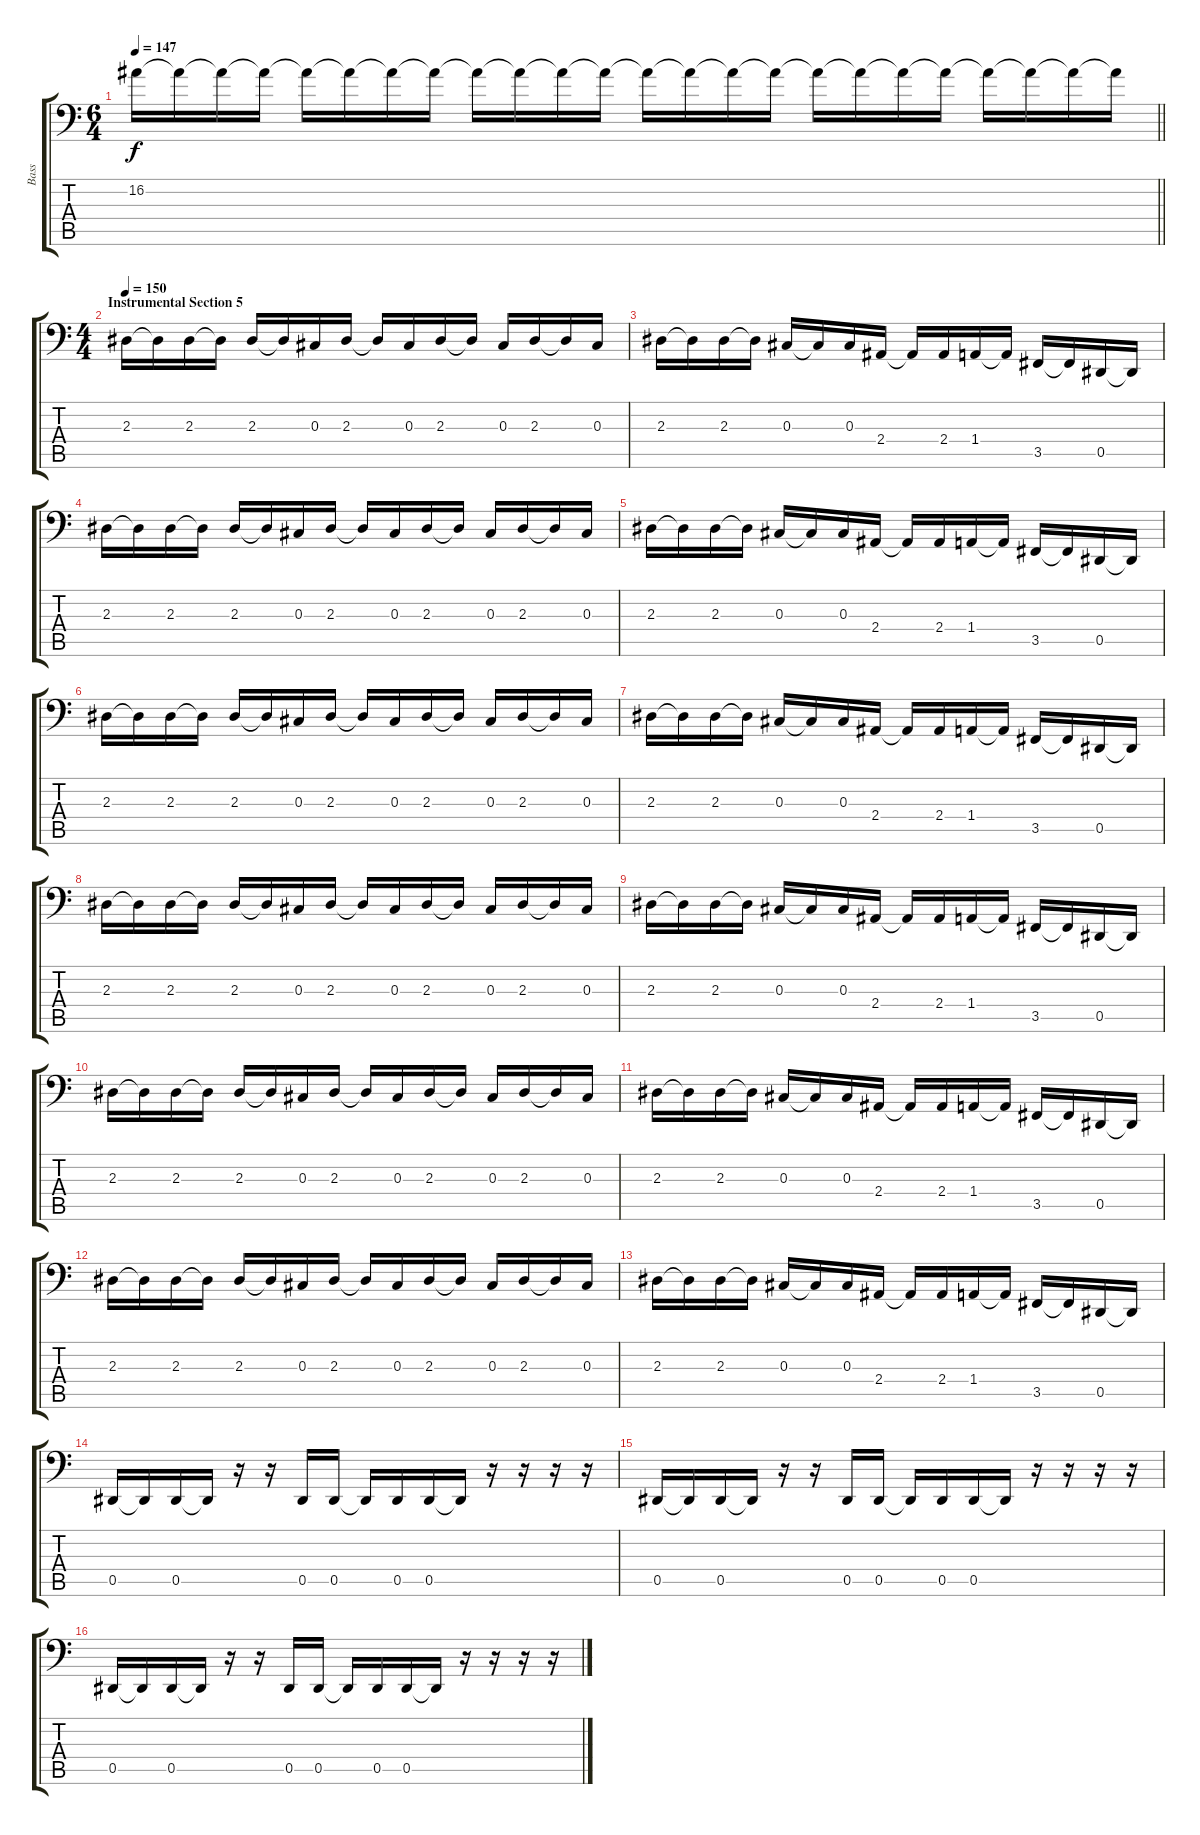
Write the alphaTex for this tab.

\track ("Bass" "Bass") {instrument electricbassfinger}
\staff {score tabs}
\tuning (B2 Gb2 Db2 Ab1 Eb1 Bb0) {hide}
\ts (6 4)
\tempo 147
\clef f4
\barLineRight lightlight
\ks c
16.2{t}.16{dy f} 16.2{t}.16 16.2{t}.16 16.2{t}.16 16.2{t}.16 16.2{t}.16 16.2{t}.16 16.2{t}.16 16.2{t}.16 16.2{t}.16 16.2{t}.16 16.2{t}.16 16.2{t}.16 16.2{t}.16 16.2{t}.16 16.2{t}.16 16.2{t}.16 16.2{t}.16 16.2{t}.16 16.2{t}.16 16.2{t}.16 16.2{t}.16 16.2{t}.16 16.2{t}.16 |
\ts (4 4)
\section ("" "Instrumental Section 5")
\tempo 150
2.3.16 2.3{t}.16 2.3.16 2.3{t}.16 2.3.16 2.3{t}.16 0.3.16 2.3.16 2.3{t}.16 0.3.16 2.3.16 2.3{t}.16 0.3.16 2.3.16 2.3{t}.16 0.3.16 |
2.3.16 2.3{t}.16 2.3.16 2.3{t}.16 0.3.16 0.3{t}.16 0.3.16 2.4.16 2.4{t}.16 2.4.16 1.4.16 1.4{t}.16 3.5.16 3.5{t}.16 0.5.16 0.5{t}.16 |
2.3.16 2.3{t}.16 2.3.16 2.3{t}.16 2.3.16 2.3{t}.16 0.3.16 2.3.16 2.3{t}.16 0.3.16 2.3.16 2.3{t}.16 0.3.16 2.3.16 2.3{t}.16 0.3.16 |
2.3.16 2.3{t}.16 2.3.16 2.3{t}.16 0.3.16 0.3{t}.16 0.3.16 2.4.16 2.4{t}.16 2.4.16 1.4.16 1.4{t}.16 3.5.16 3.5{t}.16 0.5.16 0.5{t}.16 |
2.3.16 2.3{t}.16 2.3.16 2.3{t}.16 2.3.16 2.3{t}.16 0.3.16 2.3.16 2.3{t}.16 0.3.16 2.3.16 2.3{t}.16 0.3.16 2.3.16 2.3{t}.16 0.3.16 |
2.3.16 2.3{t}.16 2.3.16 2.3{t}.16 0.3.16 0.3{t}.16 0.3.16 2.4.16 2.4{t}.16 2.4.16 1.4.16 1.4{t}.16 3.5.16 3.5{t}.16 0.5.16 0.5{t}.16 |
2.3.16 2.3{t}.16 2.3.16 2.3{t}.16 2.3.16 2.3{t}.16 0.3.16 2.3.16 2.3{t}.16 0.3.16 2.3.16 2.3{t}.16 0.3.16 2.3.16 2.3{t}.16 0.3.16 |
2.3.16 2.3{t}.16 2.3.16 2.3{t}.16 0.3.16 0.3{t}.16 0.3.16 2.4.16 2.4{t}.16 2.4.16 1.4.16 1.4{t}.16 3.5.16 3.5{t}.16 0.5.16 0.5{t}.16 |
2.3.16 2.3{t}.16 2.3.16 2.3{t}.16 2.3.16 2.3{t}.16 0.3.16 2.3.16 2.3{t}.16 0.3.16 2.3.16 2.3{t}.16 0.3.16 2.3.16 2.3{t}.16 0.3.16 |
2.3.16 2.3{t}.16 2.3.16 2.3{t}.16 0.3.16 0.3{t}.16 0.3.16 2.4.16 2.4{t}.16 2.4.16 1.4.16 1.4{t}.16 3.5.16 3.5{t}.16 0.5.16 0.5{t}.16 |
2.3.16 2.3{t}.16 2.3.16 2.3{t}.16 2.3.16 2.3{t}.16 0.3.16 2.3.16 2.3{t}.16 0.3.16 2.3.16 2.3{t}.16 0.3.16 2.3.16 2.3{t}.16 0.3.16 |
2.3.16 2.3{t}.16 2.3.16 2.3{t}.16 0.3.16 0.3{t}.16 0.3.16 2.4.16 2.4{t}.16 2.4.16 1.4.16 1.4{t}.16 3.5.16 3.5{t}.16 0.5.16 0.5{t}.16 |
0.5.16 0.5{t}.16 0.5.16 0.5{t}.16 r.16 r.16 0.5.16 0.5.16 0.5{t}.16 0.5.16 0.5.16 0.5{t}.16 r.16 r.16 r.16 r.16 |
0.5.16 0.5{t}.16 0.5.16 0.5{t}.16 r.16 r.16 0.5.16 0.5.16 0.5{t}.16 0.5.16 0.5.16 0.5{t}.16 r.16 r.16 r.16 r.16 |
0.5.16 0.5{t}.16 0.5.16 0.5{t}.16 r.16 r.16 0.5.16 0.5.16 0.5{t}.16 0.5.16 0.5.16 0.5{t}.16 r.16 r.16 r.16 r.16
